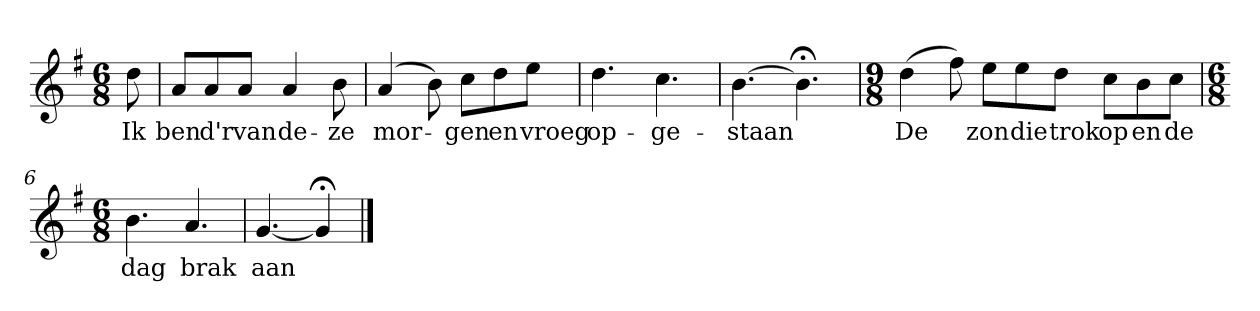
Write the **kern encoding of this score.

**kern	**text
*part1	*part1
*staff1	*staff1
*k[f#]	*
*G:	*
*M6/8	*
*MM120	*
=	=
8dd	Ik
=1	=1
8aL	ben
8a	d'r
8aJ	van
4a	de-
8b	-ze
=2	=2
(4a	mor-
8b)	.
8ccL	-gen
8dd	en
8eeJ	vroeg
=3	=3
4.dd	op-
4.cc	-ge-
=4	=4
[4.b	-staan
4.b;<]	.
=5	=5
*M9/8	*
(4dd	De
8ff#)	.
8eeL	zon
8ee	die
8ddJ	trok
8ccL	op
8b	en
8ccJ	de
=6	=6
*M6/8	*
4.b	dag
4.a	brak
=7	=7
[4.g	aan
4g;<]	.
==	==
*-	*-
